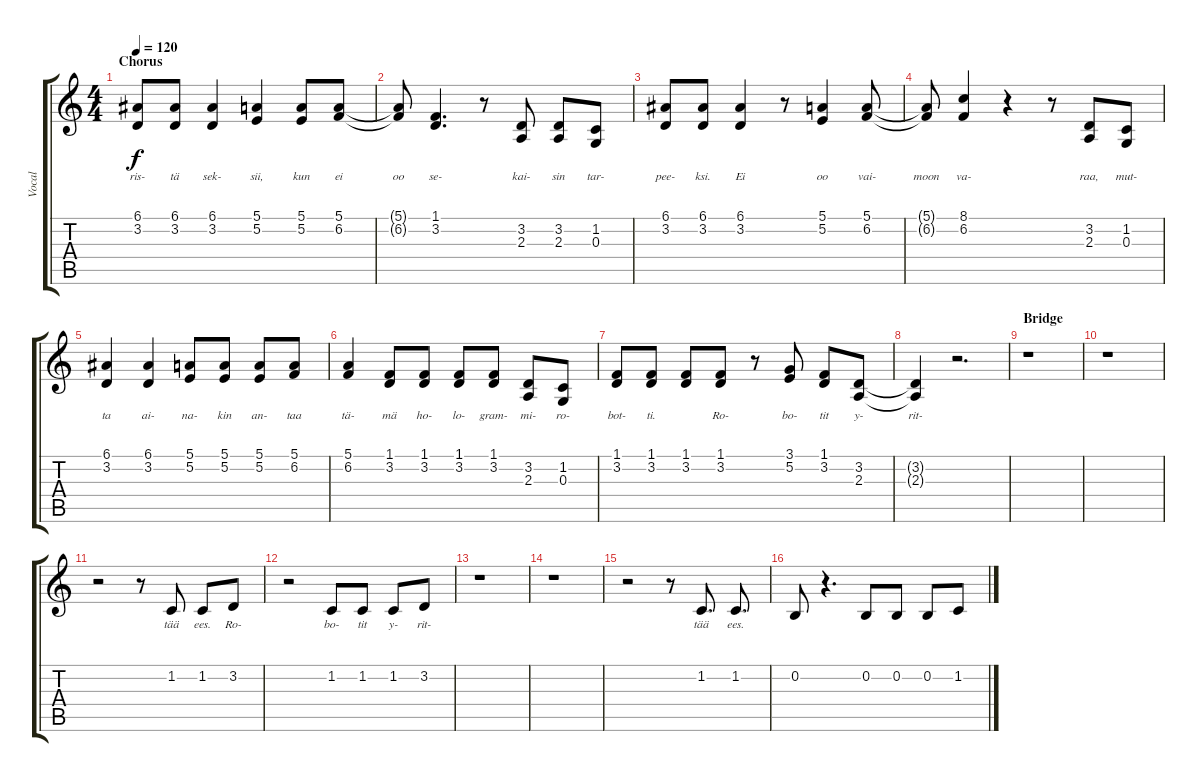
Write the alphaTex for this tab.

\track ("Vocal" "Vocal") {instrument lead6voice}
\staff {score tabs}
\tuning (E4 B3 G3 D3 A2 E2) {hide}
\ts (4 4)
\section ("" "Chorus")
\tempo 120
\clef g2
\ks c
(6.1 3.2).8{lyrics (0 "ris-") lyrics (1 "") lyrics (2 "") lyrics (3 "") lyrics (4 "") dy f} (6.1 3.2).8{lyrics (0 "tä") lyrics (1 "") lyrics (2 "") lyrics (3 "") lyrics (4 "")} (6.1 3.2).4{lyrics (0 "sek-") lyrics (1 "") lyrics (2 "") lyrics (3 "") lyrics (4 "")} (5.1 5.2).4{lyrics (0 "sii,") lyrics (1 "") lyrics (2 "") lyrics (3 "") lyrics (4 "")} (5.1 5.2).8{lyrics (0 "kun") lyrics (1 "") lyrics (2 "") lyrics (3 "") lyrics (4 "")} (5.1 6.2).8{lyrics (0 "ei") lyrics (1 "") lyrics (2 "") lyrics (3 "") lyrics (4 "")} |
(5.1{t} 6.2{t}).8{lyrics (0 "oo") lyrics (1 "") lyrics (2 "") lyrics (3 "") lyrics (4 "")} (1.1 3.2).4{d lyrics (0 "se-") lyrics (1 "") lyrics (2 "") lyrics (3 "") lyrics (4 "")} r.8 (3.2 2.3).8{lyrics (0 "kai-") lyrics (1 "") lyrics (2 "") lyrics (3 "") lyrics (4 "")} (3.2 2.3).8{lyrics (0 "sin") lyrics (1 "") lyrics (2 "") lyrics (3 "") lyrics (4 "")} (1.2 0.3).8{lyrics (0 "tar-") lyrics (1 "") lyrics (2 "") lyrics (3 "") lyrics (4 "")} |
(6.1 3.2).8{lyrics (0 "pee-") lyrics (1 "") lyrics (2 "") lyrics (3 "") lyrics (4 "")} (6.1 3.2).8{lyrics (0 "ksi.") lyrics (1 "") lyrics (2 "") lyrics (3 "") lyrics (4 "")} (6.1 3.2).4{lyrics (0 "Ei") lyrics (1 "") lyrics (2 "") lyrics (3 "") lyrics (4 "")} r.8 (5.1 5.2).4{lyrics (0 "oo") lyrics (1 "") lyrics (2 "") lyrics (3 "") lyrics (4 "")} (5.1 6.2).8{lyrics (0 "vai-") lyrics (1 "") lyrics (2 "") lyrics (3 "") lyrics (4 "")} |
(5.1{t} 6.2{t}).8{lyrics (0 "moon") lyrics (1 "") lyrics (2 "") lyrics (3 "") lyrics (4 "")} (8.1 6.2).4{lyrics (0 "va-") lyrics (1 "") lyrics (2 "") lyrics (3 "") lyrics (4 "")} r.4 r.8 (3.2 2.3).8{lyrics (0 "raa,") lyrics (1 "") lyrics (2 "") lyrics (3 "") lyrics (4 "")} (1.2 0.3).8{lyrics (0 "mut-") lyrics (1 "") lyrics (2 "") lyrics (3 "") lyrics (4 "")} |
(6.1 3.2).4{lyrics (0 "ta") lyrics (1 "") lyrics (2 "") lyrics (3 "") lyrics (4 "")} (6.1 3.2).4{lyrics (0 "ai-") lyrics (1 "") lyrics (2 "") lyrics (3 "") lyrics (4 "")} (5.1 5.2).8{lyrics (0 "na-") lyrics (1 "") lyrics (2 "") lyrics (3 "") lyrics (4 "")} (5.1 5.2).8{lyrics (0 "kin") lyrics (1 "") lyrics (2 "") lyrics (3 "") lyrics (4 "")} (5.1 5.2).8{lyrics (0 "an-") lyrics (1 "") lyrics (2 "") lyrics (3 "") lyrics (4 "")} (5.1 6.2).8{lyrics (0 "taa") lyrics (1 "") lyrics (2 "") lyrics (3 "") lyrics (4 "")} |
(5.1 6.2).4{lyrics (0 "tä-") lyrics (1 "") lyrics (2 "") lyrics (3 "") lyrics (4 "")} (1.1 3.2).8{lyrics (0 "mä") lyrics (1 "") lyrics (2 "") lyrics (3 "") lyrics (4 "")} (1.1 3.2).8{lyrics (0 "ho-") lyrics (1 "") lyrics (2 "") lyrics (3 "") lyrics (4 "")} (1.1 3.2).8{lyrics (0 "lo-") lyrics (1 "") lyrics (2 "") lyrics (3 "") lyrics (4 "")} (1.1 3.2).8{lyrics (0 "gram-") lyrics (1 "") lyrics (2 "") lyrics (3 "") lyrics (4 "")} (3.2 2.3).8{lyrics (0 "mi-") lyrics (1 "") lyrics (2 "") lyrics (3 "") lyrics (4 "")} (1.2 0.3).8{lyrics (0 "ro-") lyrics (1 "") lyrics (2 "") lyrics (3 "") lyrics (4 "")} |
(1.1 3.2).8{lyrics (0 "bot-") lyrics (1 "") lyrics (2 "") lyrics (3 "") lyrics (4 "")} (1.1 3.2).8{lyrics (0 "ti.") lyrics (1 "") lyrics (2 "") lyrics (3 "") lyrics (4 "")} (1.1 3.2).8{lyrics (0 "") lyrics (1 "") lyrics (2 "") lyrics (3 "") lyrics (4 "")} (1.1 3.2).8{lyrics (0 "Ro-") lyrics (1 "") lyrics (2 "") lyrics (3 "") lyrics (4 "")} r.8 (3.1 5.2).8{lyrics (0 "bo-") lyrics (1 "") lyrics (2 "") lyrics (3 "") lyrics (4 "")} (1.1 3.2).8{lyrics (0 "tit") lyrics (1 "") lyrics (2 "") lyrics (3 "") lyrics (4 "")} (3.2 2.3).8{lyrics (0 "y-") lyrics (1 "") lyrics (2 "") lyrics (3 "") lyrics (4 "")} |
(3.2{t} 2.3{t}).4{lyrics (0 "rit-") lyrics (1 "") lyrics (2 "") lyrics (3 "") lyrics (4 "")} r.2{d} |
\section ("" "Bridge")
r.1 |
r.1 |
r.2 r.8 1.2.8{lyrics (0 "tää") lyrics (1 "") lyrics (2 "") lyrics (3 "") lyrics (4 "")} 1.2.8{lyrics (0 "ees.") lyrics (1 "") lyrics (2 "") lyrics (3 "") lyrics (4 "")} 3.2.8{lyrics (0 "Ro-") lyrics (1 "") lyrics (2 "") lyrics (3 "") lyrics (4 "")} |
r.2 1.2.8{lyrics (0 "bo-") lyrics (1 "") lyrics (2 "") lyrics (3 "") lyrics (4 "")} 1.2.8{lyrics (0 "tit") lyrics (1 "") lyrics (2 "") lyrics (3 "") lyrics (4 "")} 1.2.8{lyrics (0 "y-") lyrics (1 "") lyrics (2 "") lyrics (3 "") lyrics (4 "")} 3.2.8{lyrics (0 "rit-") lyrics (1 "") lyrics (2 "") lyrics (3 "") lyrics (4 "")} |
r.1 |
r.1 |
r.2 r.8 1.2.8{d lyrics (0 "tää") lyrics (1 "") lyrics (2 "") lyrics (3 "") lyrics (4 "")} 1.2.8{d lyrics (0 "ees.") lyrics (1 "") lyrics (2 "") lyrics (3 "") lyrics (4 "")} |
0.2.8{lyrics (0 "") lyrics (1 "") lyrics (2 "") lyrics (3 "") lyrics (4 "")} r.4{d} 0.2.8{lyrics (0 "") lyrics (1 "") lyrics (2 "") lyrics (3 "") lyrics (4 "")} 0.2.8{lyrics (0 "") lyrics (1 "") lyrics (2 "") lyrics (3 "") lyrics (4 "")} 0.2.8{lyrics (0 "") lyrics (1 "") lyrics (2 "") lyrics (3 "") lyrics (4 "")} 1.2.8{lyrics (0 "") lyrics (1 "") lyrics (2 "") lyrics (3 "") lyrics (4 "")}
